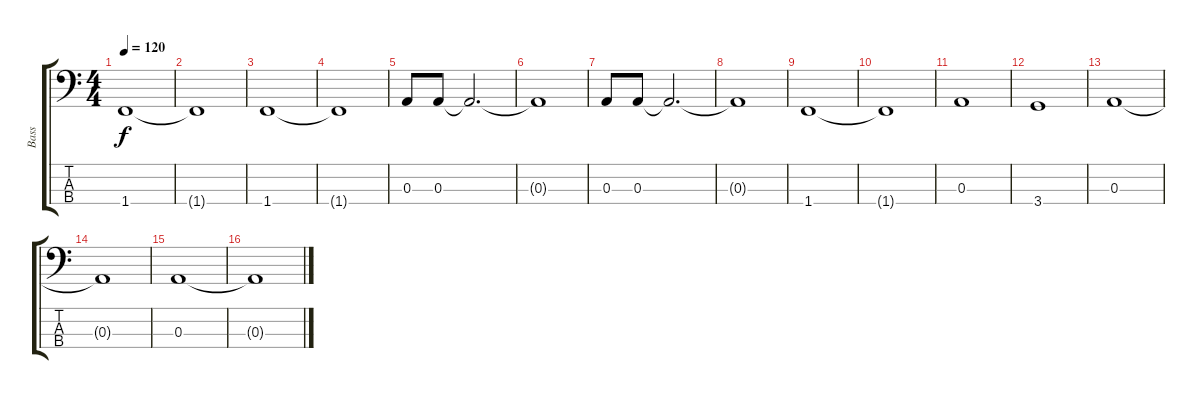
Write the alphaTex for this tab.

\track ("Bass" "Bass") {instrument electricbassfinger}
\staff {score tabs}
\tuning (G2 D2 A1 E1) {hide}
\ts (4 4)
\tempo 120
\clef f4
\ks c
1.4.1{dy f} |
1.4{t}.1 |
1.4.1 |
1.4{t}.1 |
0.3.8 0.3.8 0.3{t}.2{d} |
0.3{t}.1 |
0.3.8 0.3.8 0.3{t}.2{d} |
0.3{t}.1 |
1.4.1 |
1.4{t}.1 |
0.3.1 |
3.4.1 |
0.3.1 |
0.3{t}.1 |
0.3.1 |
0.3{t}.1
